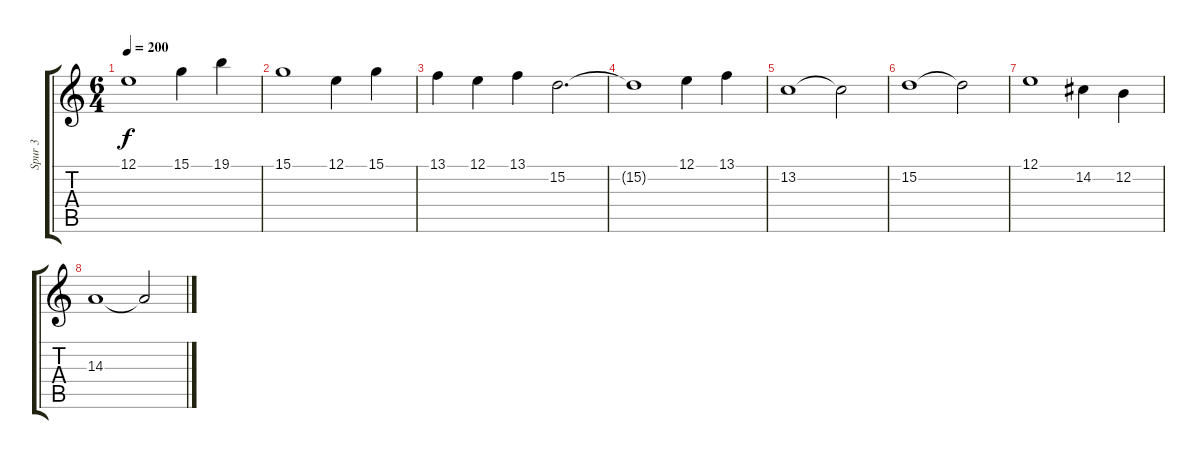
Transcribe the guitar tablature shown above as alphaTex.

\track ("Spur 3" "Spur 3") {instrument flute}
\staff {score tabs}
\tuning (E4 B3 G3 D3 A2 E2) {hide}
\ts (6 4)
\tempo 200
\clef g2
\ks c
12.1.1{dy f} 15.1.4 19.1.4 |
15.1.1 12.1.4 15.1.4 |
13.1.4 12.1.4 13.1.4 15.2.2{d} |
15.2{t}.1 12.1.4 13.1.4 |
13.2.1 13.2{t}.2 |
15.2.1 15.2{t}.2 |
12.1.1 14.2.4 12.2.4 |
14.3.1 14.3{t}.2
